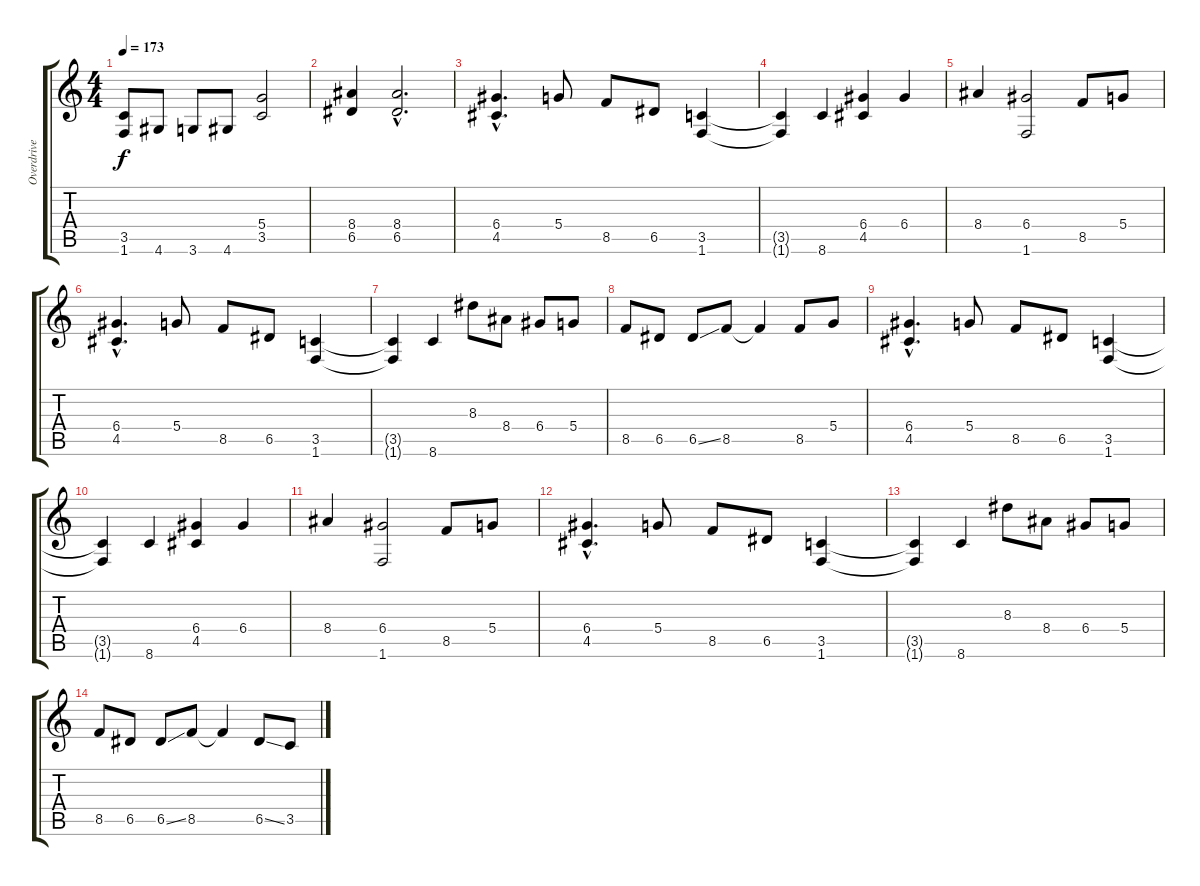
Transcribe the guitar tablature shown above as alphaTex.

\track ("Overdrive Guitar" "Overdrive ") {instrument overdrivenguitar}
\staff {score tabs}
\tuning (E4 B3 G3 D3 A2 E2) {hide}
\ts (4 4)
\tempo 173
\clef g2
\ks c
(3.5{t} 1.6{t}).8{dy f} 4.6.8 3.6.8 4.6.8 (5.4 3.5).2 |
(8.4 6.5).4 (8.4{hac} 6.5{hac}).2{d} |
(6.4{hac} 4.5{hac}).4{d} 5.4.8 8.5.8 6.5.8 (3.5 1.6).4 |
(3.5{t} 1.6{t}).4 8.6.4 (6.4 4.5).4 6.4.4 |
8.4.4 (6.4 1.6).2 8.5.8 5.4.8 |
(6.4{hac} 4.5{hac}).4{d} 5.4.8 8.5.8 6.5.8 (3.5 1.6).4 |
(3.5{t} 1.6{t}).4 8.6.4 8.3.8 8.4.8 6.4.8 5.4.8 |
8.5.8 6.5.8 6.5{ss}.8 8.5.8 8.5{t}.4 8.5.8 5.4.8 |
(6.4{hac} 4.5{hac}).4{d} 5.4.8 8.5.8 6.5.8 (3.5 1.6).4 |
(3.5{t} 1.6{t}).4 8.6.4 (6.4 4.5).4 6.4.4 |
8.4.4 (6.4 1.6).2 8.5.8 5.4.8 |
(6.4{hac} 4.5{hac}).4{d} 5.4.8 8.5.8 6.5.8 (3.5 1.6).4 |
(3.5{t} 1.6{t}).4 8.6.4 8.3.8 8.4.8 6.4.8 5.4.8 |
8.5.8 6.5.8 6.5{ss}.8 8.5.8 8.5{t}.4 6.5{ss}.8 3.5.8
